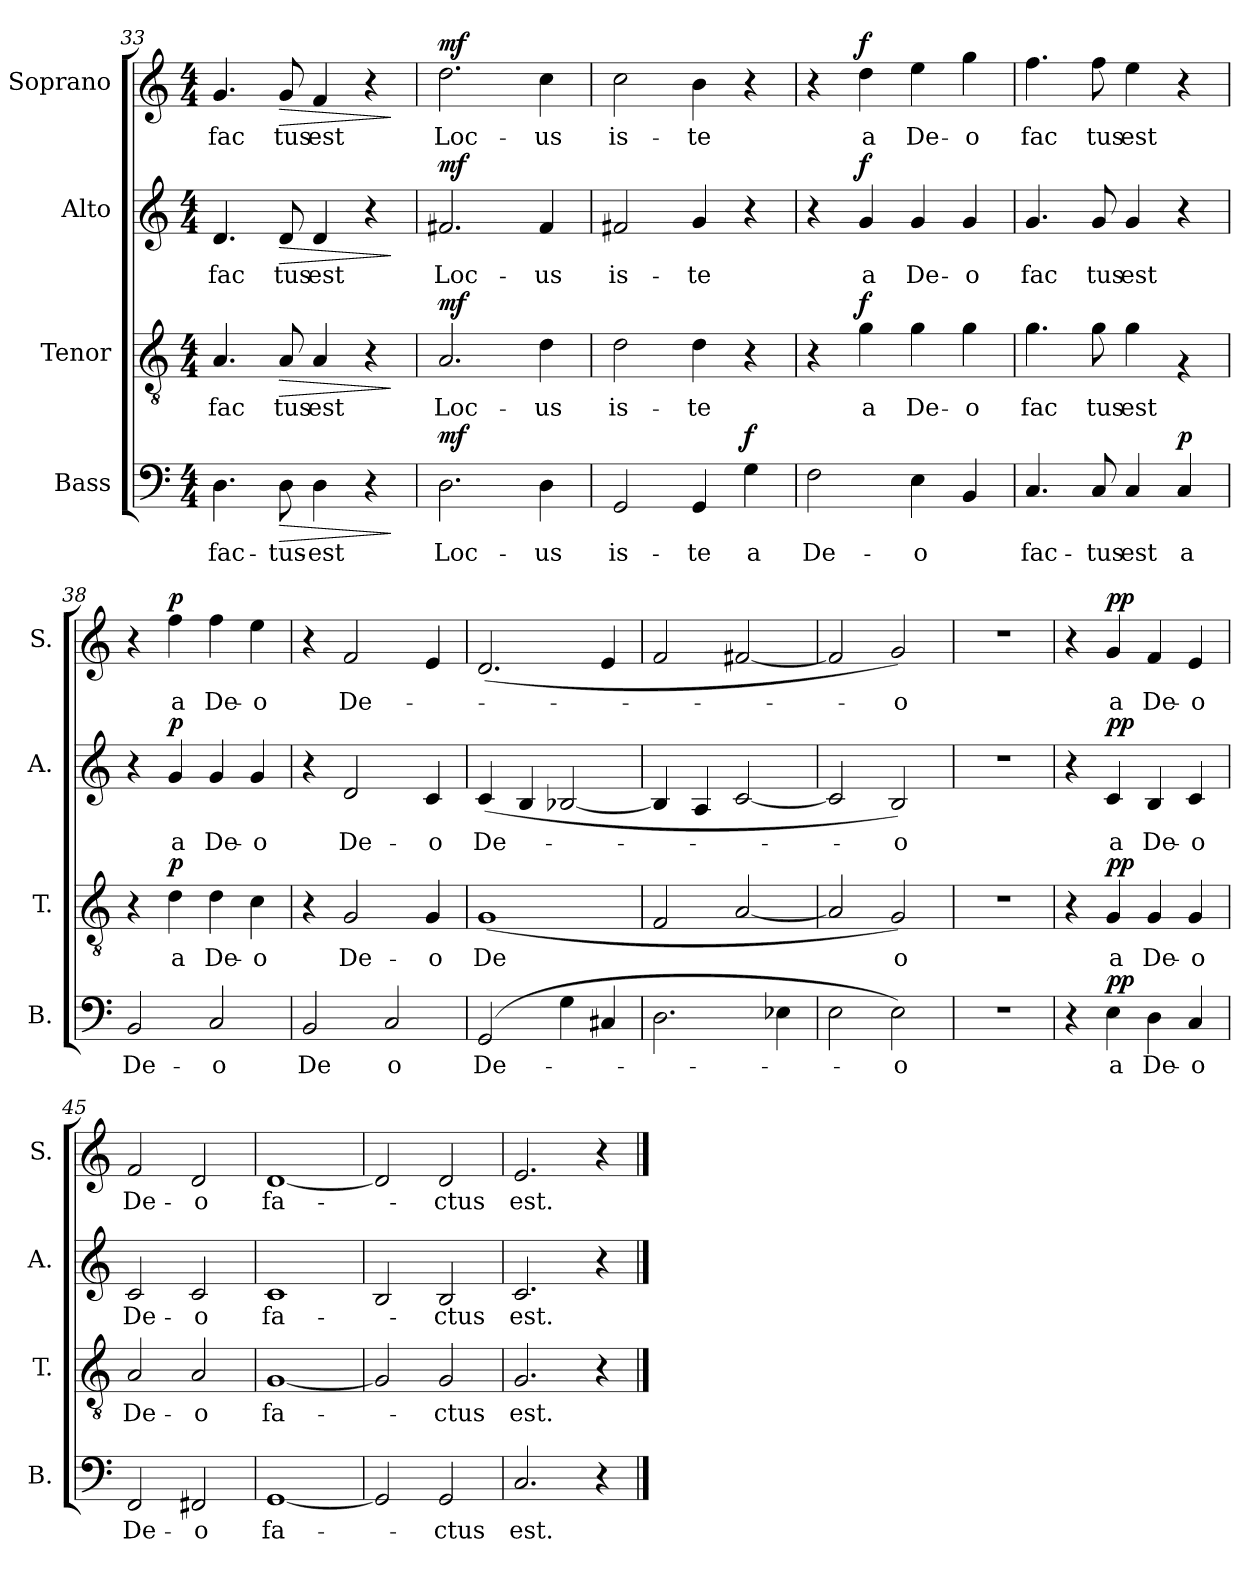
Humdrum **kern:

**kern	**text	**dynam	**kern	**text	**dynam	**kern	**text	**dynam	**kern	**text	**dynam
*part4	*part4	*part4	*part3	*part3	*part3	*part2	*part2	*part2	*part1	*part1	*part1
*staff4	*staff4	*staff4	*staff3	*staff3	*staff3	*staff2	*staff2	*staff2	*staff1	*staff1	*staff1
*I"Bass	*	*	*I"Tenor	*	*	*I"Alto	*	*	*I"Soprano	*	*
*I'B.	*	*	*I'T.	*	*	*I'A.	*	*	*I'S.	*	*
!!LO:PB:g=z
*clefF4	*	*	*clefGv2	*	*	*clefG2	*	*	*clefG2	*	*
*k[]	*	*	*k[]	*	*	*k[]	*	*	*k[]	*	*
*M4/4	*	*	*M4/4	*	*	*M4/4	*	*	*M4/4	*	*
=33	=33	=33	=33	=33	=33	=33	=33	=33	=33	=33	=33
!	!LO:LY:b	!	!	!LO:LY:b	!	!	!LO:LY:b	!	!	!LO:LY:b	!
4.D\	fac-	.	4.A/	fac	.	4.d/	fac	.	4.g/	fac	.
!	!LO:LY:b	!LO:HP:b	!	!LO:LY:b	!LO:HP:b	!	!LO:LY:b	!LO:HP:b	!	!LO:LY:b	!LO:HP:b
8D\	-tus-	>	8A/	tus	>	8d/	tus	>	8g/	tus	>
!	!LO:LY:b	!	!	!LO:LY:b	!	!	!LO:LY:b	!	!	!LO:LY:b	!
4D\	-est	.	4A/	est	.	4d/	est	.	4f/	est	.
4r	.	.	4r	.	.	4r	.	.	4r	.	.
.	.	]	.	.	]	.	.	]	.	.	]
=34	=34	=34	=34	=34	=34	=34	=34	=34	=34	=34	=34
!	!LO:LY:b	!LO:DY:a	!	!LO:LY:b	!LO:DY:a	!	!LO:LY:b	!LO:DY:a	!	!LO:LY:b	!LO:DY:a
2.D\	Loc-	mf	2.A/	Loc-	mf	2.f#X/	Loc-	mf	2.dd\	Loc-	mf
!	!LO:LY:b	!	!	!LO:LY:b	!	!	!LO:LY:b	!	!	!LO:LY:b	!
4D\	us	.	4d\	us	.	4f#/	us	.	4cc\	us	.
=35	=35	=35	=35	=35	=35	=35	=35	=35	=35	=35	=35
!	!LO:LY:b	!	!	!LO:LY:b	!	!	!LO:LY:b	!	!	!LO:LY:b	!
2GG/	is-	.	2d\	is-	.	2f#X/	is-	.	2cc\	is-	.
!	!LO:LY:b	!	!	!LO:LY:b	!	!	!LO:LY:b	!	!	!LO:LY:b	!
4GG/	-te	.	4d\	-te	.	4g/	-te	.	4b\	-te	.
!	!LO:LY:b	!LO:DY:a	!	!	!	!	!	!	!	!	!
4G\	a	f	4r	.	.	4r	.	.	4r	.	.
=36	=36	=36	=36	=36	=36	=36	=36	=36	=36	=36	=36
!	!LO:LY:b	!	!	!	!	!	!	!	!	!	!
2F\	De-	.	4r	.	.	4r	.	.	4r	.	.
!	!	!	!	!LO:LY:b	!LO:DY:a	!	!LO:LY:b	!LO:DY:a	!	!LO:LY:b	!LO:DY:a
.	.	.	4g\	a	f	4g/	a	f	4dd\	a	f
!	!LO:LY:b	!	!	!LO:LY:b	!	!	!LO:LY:b	!	!	!LO:LY:b	!
4E\	-o	.	4g\	De-	.	4g/	De-	.	4ee\	De-	.
!	!	!	!	!LO:LY:b	!	!	!LO:LY:b	!	!	!LO:LY:b	!
4BB/	.	.	4g\	-o	.	4g/	-o	.	4gg\	-o	.
=37	=37	=37	=37	=37	=37	=37	=37	=37	=37	=37	=37
!	!LO:LY:b	!	!	!LO:LY:b	!	!	!LO:LY:b	!	!	!LO:LY:b	!
4.C/	fac-	.	4.g\	fac	.	4.g/	fac	.	4.ff\	fac	.
!	!LO:LY:b	!	!	!LO:LY:b	!	!	!LO:LY:b	!	!	!LO:LY:b	!
8C/	-tus	.	8g\	tus	.	8g/	tus	.	8ff\	tus	.
!	!LO:LY:b	!	!	!LO:LY:b	!	!	!LO:LY:b	!	!	!LO:LY:b	!
4C/	est	.	4g\	est	.	4g/	est	.	4ee\	est	.
!	!LO:LY:b	!LO:DY:a	!	!	!	!	!	!	!	!	!
4C/	a	p	4rG	.	.	4r	.	.	4r	.	.
=38	=38	=38	=38	=38	=38	=38	=38	=38	=38	=38	=38
!	!LO:LY:b	!	!	!	!	!	!	!	!	!	!
2BB/	De-	.	4r	.	.	4r	.	.	4r	.	.
!	!	!	!	!LO:LY:b	!LO:DY:a	!	!LO:LY:b	!LO:DY:a	!	!LO:LY:b	!LO:DY:a
.	.	.	4d\	a	p	4g/	a	p	4ff\	a	p
!	!LO:LY:b	!	!	!LO:LY:b	!	!	!LO:LY:b	!	!	!LO:LY:b	!
2C/	-o	.	4d\	De-	.	4g/	De-	.	4ff\	De-	.
!	!	!	!	!LO:LY:b	!	!	!LO:LY:b	!	!	!LO:LY:b	!
.	.	.	4c\	-o	.	4g/	-o	.	4ee\	-o	.
=39	=39	=39	=39	=39	=39	=39	=39	=39	=39	=39	=39
!	!LO:LY:b	!	!	!	!	!	!	!	!	!	!
2BB/	De	.	4r	.	.	4r	.	.	4r	.	.
!	!	!	!	!LO:LY:b	!	!	!LO:LY:b	!	!	!LO:LY:b	!
.	.	.	2G/	De-	.	2d/	De-	.	2f/	De-	.
!	!LO:LY:b	!	!	!	!	!	!	!	!	!	!
2C/	o	.	.	.	.	.	.	.	.	.	.
!	!	!	!	!LO:LY:b	!	!	!LO:LY:b	!	!	!	!
.	.	.	4G/	-o	.	4c/	-o	.	4e/	.	.
=40	=40	=40	=40	=40	=40	=40	=40	=40	=40	=40	=40
!	!LO:LY:b	!	!	!LO:LY:b	!	!	!LO:LY:b	!	!	!	!
(>2GG/	De-	.	(>1G	De	.	(>4c/	De-	.	(>2.d/	.	.
.	.	.	.	.	.	4B/	.	.	.	.	.
4G\	.	.	.	.	.	[2B-X/	.	.	.	.	.
4C#X/	.	.	.	.	.	.	.	.	4e/	.	.
=41	=41	=41	=41	=41	=41	=41	=41	=41	=41	=41	=41
2.D\	.	.	2F/	.	.	4B-/]	.	.	2f/	.	.
.	.	.	.	.	.	4A/	.	.	.	.	.
.	.	.	[2A/	.	.	[2c/	.	.	[2f#X/	.	.
4E-X\	.	.	.	.	.	.	.	.	.	.	.
!!LO:LB:g=z
=42	=42	=42	=42	=42	=42	=42	=42	=42	=42	=42	=42
2E\	.	.	2A/]	.	.	2c/]	.	.	2f#/]	.	.
!	!LO:LY:b	!	!	!LO:LY:b	!	!	!LO:LY:b	!	!	!LO:LY:b	!
2E\)	-o	.	2G/)	o	.	2B/)	-o	.	2g/)	-o	.
=43	=43	=43	=43	=43	=43	=43	=43	=43	=43	=43	=43
1r	.	.	1r	.	.	1r	.	.	1r	.	.
=44	=44	=44	=44	=44	=44	=44	=44	=44	=44	=44	=44
4r	.	.	4r	.	.	4r	.	.	4r	.	.
!	!LO:LY:b	!LO:DY:a	!	!LO:LY:b	!LO:DY:a	!	!LO:LY:b	!LO:DY:a	!	!LO:LY:b	!LO:DY:a
4E\	a	pp	4G/	-a	pp	4c/	a	pp	4g/	a	pp
!	!LO:LY:b	!	!	!LO:LY:b	!	!	!LO:LY:b	!	!	!LO:LY:b	!
4D\	De-	.	4G/	De-	.	4B/	De-	.	4f/	De-	.
!	!LO:LY:b	!	!	!LO:LY:b	!	!	!LO:LY:b	!	!	!LO:LY:b	!
4C/	-o	.	4G/	-o	.	4c/	-o	.	4e/	-o	.
=45	=45	=45	=45	=45	=45	=45	=45	=45	=45	=45	=45
!	!LO:LY:b	!	!	!LO:LY:b	!	!	!LO:LY:b	!	!	!LO:LY:b	!
2FF/	De-	.	2A/	De-	.	2c/	De-	.	2f/	De-	.
!	!LO:LY:b	!	!	!LO:LY:b	!	!	!LO:LY:b	!	!	!LO:LY:b	!
2FF#X/	-o	.	2A/	-o	.	2c/	-o	.	2d/	-o	.
=46	=46	=46	=46	=46	=46	=46	=46	=46	=46	=46	=46
!	!LO:LY:b	!	!	!LO:LY:b	!	!	!LO:LY:b	!	!	!LO:LY:b	!
[1GG	fa-	.	[1G	fa-	.	1c	fa-	.	[1d	fa-	.
=47	=47	=47	=47	=47	=47	=47	=47	=47	=47	=47	=47
2GG/]	.	.	2G/]	.	.	2B/	.	.	2d/]	.	.
!	!LO:LY:b	!	!	!LO:LY:b	!	!	!LO:LY:b	!	!	!LO:LY:b	!
2GG/	-ctus	.	2G/	-ctus	.	2B/	-ctus	.	2d/	-ctus	.
=48	=48	=48	=48	=48	=48	=48	=48	=48	=48	=48	=48
!	!LO:LY:b	!	!	!LO:LY:b	!	!	!LO:LY:b	!	!	!LO:LY:b	!
2.C/	est.	.	2.G/	est.	.	2.c/	est.	.	2.e/	est.	.
4r	.	.	4r	.	.	4r	.	.	4r	.	.
==	==	==	==	==	==	==	==	==	==	==	==
*-	*-	*-	*-	*-	*-	*-	*-	*-	*-	*-	*-
